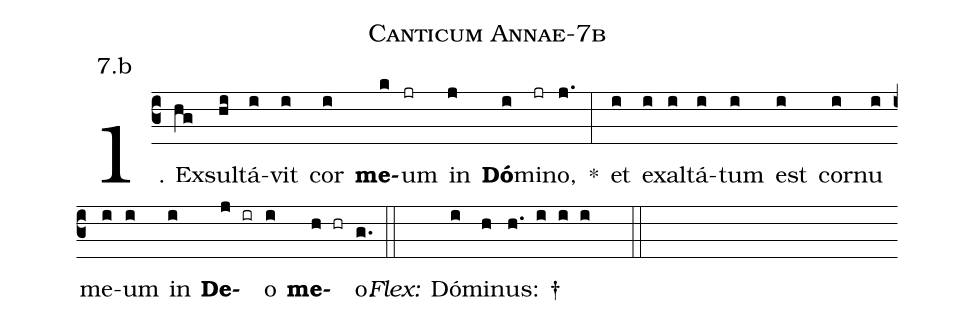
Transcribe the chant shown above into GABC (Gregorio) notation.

name: Canticum Annae-7b;
annotation: 7.b;
%%
(c3)1. Ex(hg)sul(hi)tá(i)vit(i) cor(i) <b>me</b>(k)um(jr) in(j) <b>Dó</b>(i)mi(jr)no,(j.) *(:) et(i) ex(i)al(i)tá(i)tum(i) est(i) cor(i)nu(i) me(i)um(i) in(i) <b>De</b>(j ir)o(i) <b>me</b>(h hr)o.(g.) (::)
<i>Flex:</i>()  Dó(i)mi(h)nus: †(h. i i i  ::)
